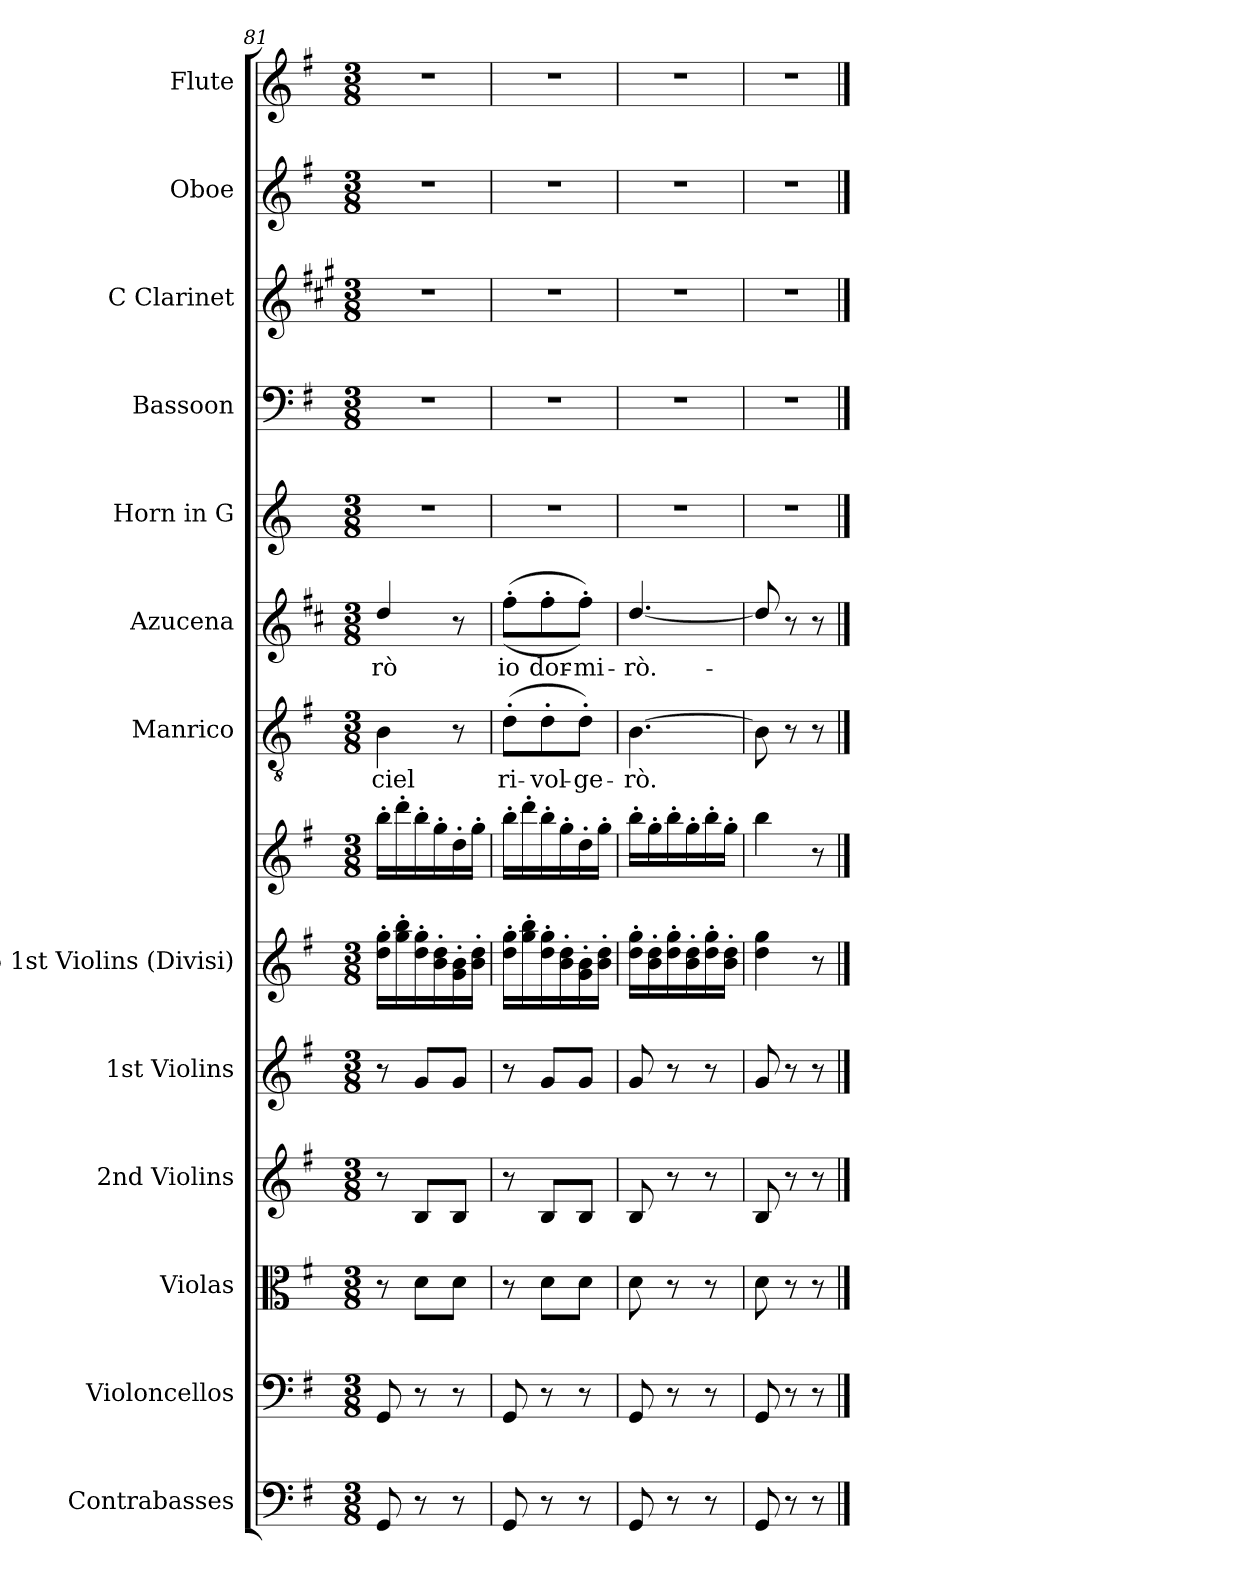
**kern	**kern	**kern	**kern	**kern	**kern	**kern	**kern	**text	**kern	**text	**kern	**kern	**kern	**kern	**kern
*part13	*part12	*part11	*part10	*part9	*part8	*part8	*part7	*part7	*part6	*part6	*part5	*part4	*part3	*part2	*part1
*staff14	*staff13	*staff12	*staff11	*staff10	*staff9	*staff8	*staff7	*staff7	*staff6	*staff6	*staff5	*staff4	*staff3	*staff2	*staff1
*I"Contrabasses	*I"Violoncellos	*I"Violas	*I"2nd Violins	*I"1st Violins	*I"6 1st Violins (Divisi)	*	*I"Manrico	*	*I"Azucena	*	*I"Horn in G	*I"Bassoon	*I"C Clarinet	*I"Oboe	*I"Flute
*I'Cbs.	*I'Vcs.	*I'Vlas.	*I'Vlns. 2	*I'Vlns. 1	*I'6 Vlns. 1	*	*I'Man.	*	*I'Azu.	*	*	*I'Bsn.	*I'C Cl.	*I'Ob.	*I'Fl.
*clefF4	*clefF4	*clefC3	*clefG2	*clefG2	*clefG2	*clefG2	*clefGv2	*	*clefG2	*	*clefG2	*clefF4	*clefG2	*clefG2	*clefG2
*ITrd7c12	*	*	*	*	*	*	*	*	*ITrd4c7	*	*ITrd3c5	*	*ITrd1c2	*	*
*k[f#]	*k[f#]	*k[f#]	*k[f#]	*k[f#]	*k[f#]	*k[f#]	*k[f#]	*	*k[f#]	*	*k[f#]	*k[f#]	*k[f#]	*k[f#]	*k[f#]
*M3/8	*M3/8	*M3/8	*M3/8	*M3/8	*M3/8	*M3/8	*M3/8	*	*M3/8	*	*M3/8	*M3/8	*M3/8	*M3/8	*M3/8
=81	=81	=81	=81	=81	=81	=81	=81	=81	=81	=81	=81	=81	=81	=81	=81
!	!	!	!	!	!	!	!	!LO:LY:b	!	!LO:LY:b	!	!	!	!	!
8GGG/	8GG/	8r	8r	8r	16dd\' 16gg\'LL	16bb'\LL	4B\	ciel	4g/	-rò	4.r	4.r	4.r	4.r	4.r
.	.	.	.	.	16gg\' 16bb\'	16ddd'\	.	.	.	.	.	.	.	.	.
8r	8r	8d\L	8B/L	8g/L	16dd\' 16gg\'	16bb'\	.	.	.	.	.	.	.	.	.
.	.	.	.	.	16b\' 16dd\'	16gg'\	.	.	.	.	.	.	.	.	.
8r	8r	8d\J	8B/J	8g/J	16g\' 16b\'	16dd'\	8r	.	8r	.	.	.	.	.	.
.	.	.	.	.	16b\' 16dd\'JJ	16gg'\JJ	.	.	.	.	.	.	.	.	.
=82	=82	=82	=82	=82	=82	=82	=82	=82	=82	=82	=82	=82	=82	=82	=82
*	*	*	*	*	*	*	*	*	*	*	*	*	*	*	*MM35
!	!	!	!	!	!	!	!	!LO:LY:b	!	!LO:LY:b	!	!	!	!	!
8GGG/	8GG/	8r	8r	8r	16dd\' 16gg\'LL	16bb'\LL	(>8d'\L	ri-	(>(>8b'\L	io	4.r	4.r	4.r	4.r	4.r
.	.	.	.	.	16gg\' 16bb\'	16ddd'\	.	.	.	.	.	.	.	.	.
!	!	!	!	!	!	!	!	!LO:LY:b	!	!LO:LY:b	!	!	!	!	!
8r	8r	8d\L	8B/L	8g/L	16dd\' 16gg\'	16bb'\	8d'\	-vol-	8b'\	dor-	.	.	.	.	.
.	.	.	.	.	16b\' 16dd\'	16gg'\	.	.	.	.	.	.	.	.	.
!	!	!	!	!	!	!	!	!LO:LY:b	!	!LO:LY:b	!	!	!	!	!
8r	8r	8d\J	8B/J	8g/J	16g\' 16b\'	16dd'\	8d'\J)	-ge-	8b'\J))	-mi-	.	.	.	.	.
.	.	.	.	.	16b\' 16dd\'JJ	16gg'\JJ	.	.	.	.	.	.	.	.	.
=83	=83	=83	=83	=83	=83	=83	=83	=83	=83	=83	=83	=83	=83	=83	=83
*	*	*	*	*	*	*	*	*	*	*	*	*	*	*	*MM32
!	!	!	!	!	!	!	!	!LO:LY:b	!	!LO:LY:b	!	!	!	!	!
8GGG/	8GG/	8d\	8B/	8g/	16dd\' 16gg\'LL	16bb'\LL	[4.B\	-rò.	[4.g/	-rò.-	4.r	4.r	4.r	4.r	4.r
.	.	.	.	.	16b\' 16dd\'	16gg'\	.	.	.	.	.	.	.	.	.
8r	8r	8r	8r	8r	16dd\' 16gg\'	16bb'\	.	.	.	.	.	.	.	.	.
.	.	.	.	.	16b\' 16dd\'	16gg'\	.	.	.	.	.	.	.	.	.
8r	8r	8r	8r	8r	16dd\' 16gg\'	16bb'\	.	.	.	.	.	.	.	.	.
.	.	.	.	.	16b\' 16dd\'JJ	16gg'\JJ	.	.	.	.	.	.	.	.	.
=84	=84	=84	=84	=84	=84	=84	=84	=84	=84	=84	=84	=84	=84	=84	=84
*	*	*	*	*	*	*	*	*	*	*	*	*	*	*	*MM26
8GGG/	8GG/	8d\	8B/	8g/	4dd\ 4gg\	4bb\	8B\]	.	8g/]	.	4.r	4.r	4.r	4.r	4.r
8r	8r	8r	8r	8r	.	.	8r	.	8r	.	.	.	.	.	.
8r	8r	8r	8r	8r	8r	8r	8r	.	8r	.	.	.	.	.	.
==	==	==	==	==	==	==	==	==	==	==	==	==	==	==	==
*-	*-	*-	*-	*-	*-	*-	*-	*-	*-	*-	*-	*-	*-	*-	*-
